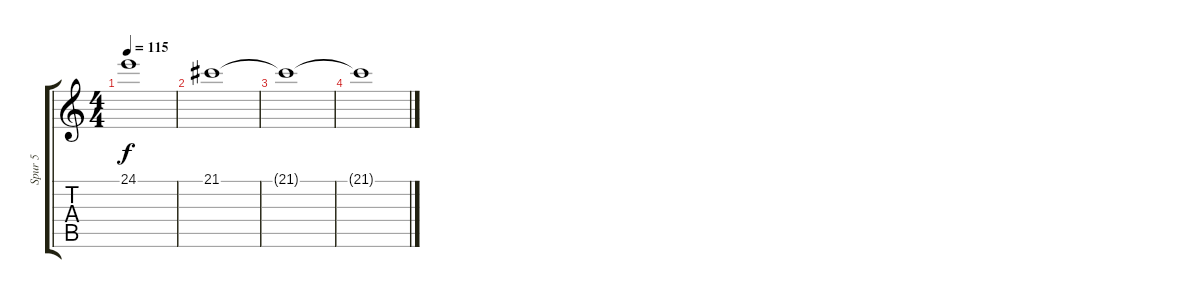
\track ("Spur 5" "Spur 5") {instrument pad2warm}
\staff {score tabs}
\tuning (E4 B3 G3 D3 A2 E2) {hide}
\ts (4 4)
\tempo 115
\clef g2
\ks c
24.1{t}.1{dy f} |
21.1.1 |
21.1{t}.1{volume 6} |
21.1{t}.1{volume 3}
